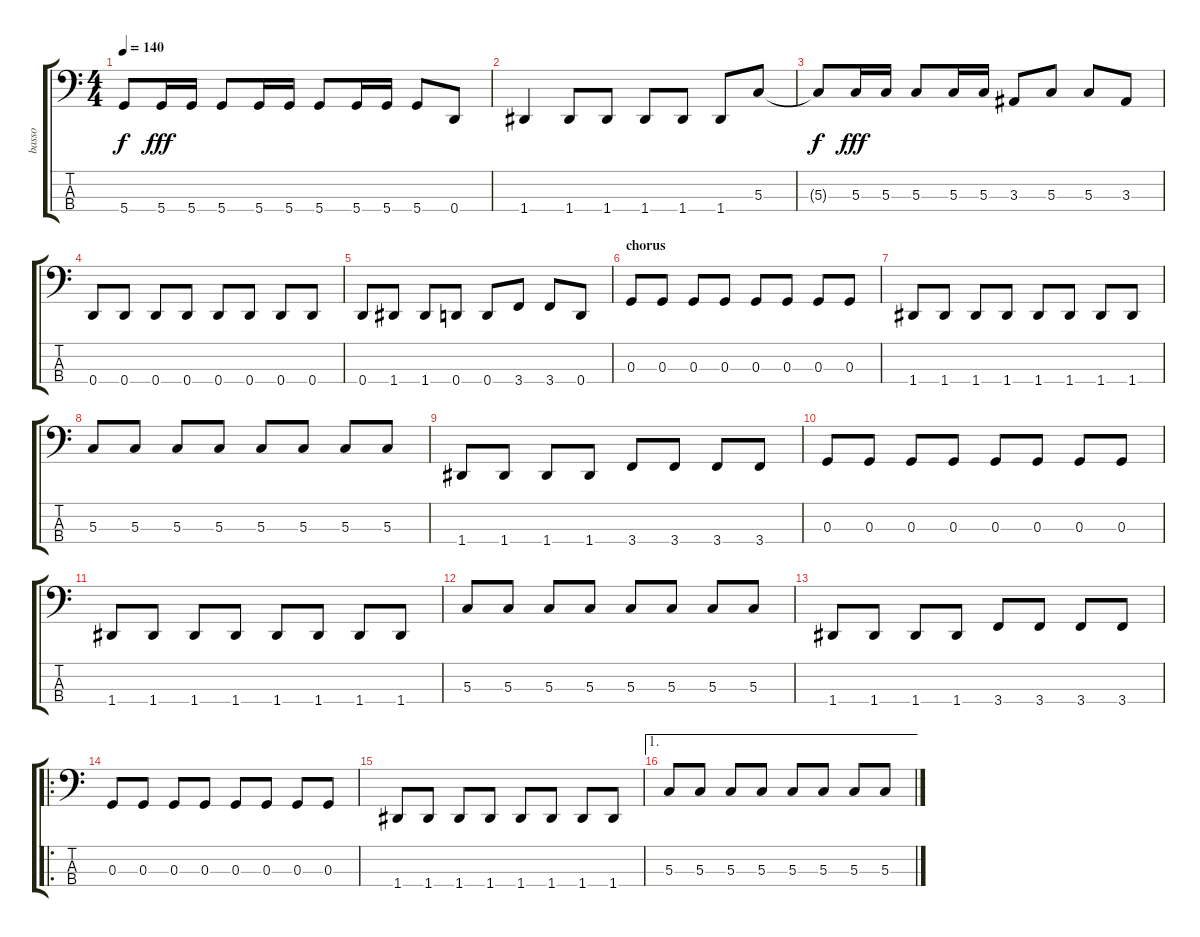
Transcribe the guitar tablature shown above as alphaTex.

\track ("basso" "basso") {instrument electricbassfinger}
\staff {score tabs}
\tuning (F2 C2 G1 D1) {hide}
\ts (4 4)
\tempo 140
\clef f4
\ks c
5.4{t}.8{dy f} 5.4.16{dy fff} 5.4.16 5.4.8 5.4.16 5.4.16 5.4.8 5.4.16 5.4.16 5.4.8 0.4.8 |
1.4.4 1.4.8 1.4.8 1.4.8 1.4.8 1.4.8 5.3.8 |
5.3{t}.8{dy f} 5.3.16{dy fff} 5.3.16 5.3.8 5.3.16 5.3.16 3.3.8 5.3.8 5.3.8 3.3.8 |
0.4.8 0.4.8 0.4.8 0.4.8 0.4.8 0.4.8 0.4.8 0.4.8 |
0.4.8 1.4.8 1.4.8 0.4.8 0.4.8 3.4.8 3.4.8 0.4.8 |
\section ("" "chorus")
0.3.8{volume 14} 0.3.8 0.3.8 0.3.8 0.3.8 0.3.8 0.3.8 0.3.8 |
1.4.8 1.4.8 1.4.8 1.4.8 1.4.8 1.4.8 1.4.8 1.4.8 |
5.3.8 5.3.8 5.3.8 5.3.8 5.3.8 5.3.8 5.3.8 5.3.8 |
1.4.8 1.4.8 1.4.8 1.4.8 3.4.8 3.4.8 3.4.8 3.4.8 |
0.3.8{volume 14} 0.3.8 0.3.8 0.3.8 0.3.8 0.3.8 0.3.8 0.3.8 |
1.4.8 1.4.8 1.4.8 1.4.8 1.4.8 1.4.8 1.4.8 1.4.8 |
5.3.8 5.3.8 5.3.8 5.3.8 5.3.8 5.3.8 5.3.8 5.3.8 |
1.4.8 1.4.8 1.4.8 1.4.8 3.4.8 3.4.8 3.4.8 3.4.8 |
\ro
0.3.8{volume 14} 0.3.8 0.3.8 0.3.8 0.3.8 0.3.8 0.3.8 0.3.8 |
1.4.8 1.4.8 1.4.8 1.4.8 1.4.8 1.4.8 1.4.8 1.4.8 |
\ae 1
5.3.8 5.3.8 5.3.8 5.3.8 5.3.8 5.3.8 5.3.8 5.3.8
